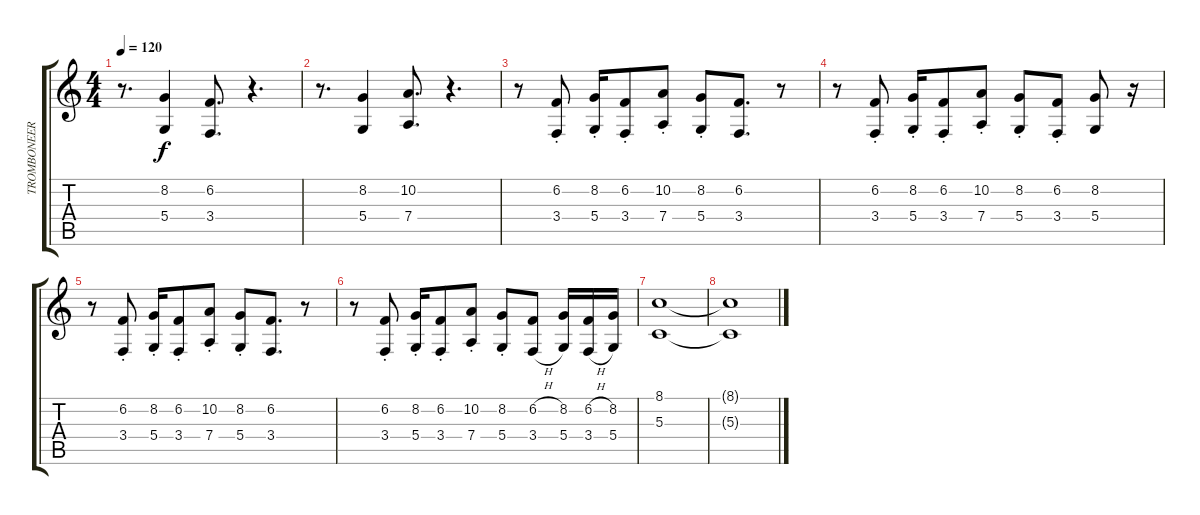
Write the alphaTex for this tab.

\track ("TROMBONEER" "TROMBONEER") {instrument trombone}
\staff {score tabs}
\tuning (E4 B3 G3 D3 A2 E2) {hide}
\ts (4 4)
\tempo 120
\clef g2
\ks c
r.8{d dy f} (8.2 5.4).4 (6.2 3.4).8{d} r.4{d} |
r.8{d} (8.2 5.4).4 (10.2 7.4).8{d} r.4{d} |
r.8 (6.2{st} 3.4{st}).8 (8.2{st} 5.4{st}).16 (6.2{st} 3.4{st}).8 (10.2{st} 7.4{st}).8 (8.2{st} 5.4{st}).8 (6.2 3.4).8{d} r.8 |
r.8 (6.2{st} 3.4{st}).8 (8.2{st} 5.4{st}).16 (6.2{st} 3.4{st}).8 (10.2{st} 7.4{st}).8 (8.2{st} 5.4{st}).8 (6.2{st} 3.4{st}).8 (8.2 5.4).8 r.16 |
r.8 (6.2{st} 3.4{st}).8 (8.2{st} 5.4{st}).16 (6.2{st} 3.4{st}).8 (10.2{st} 7.4{st}).8 (8.2{st} 5.4{st}).8 (6.2 3.4).8{d} r.8 |
r.8 (6.2{st} 3.4{st}).8 (8.2{st} 5.4{st}).16 (6.2{st} 3.4{st}).8 (10.2{st} 7.4{st}).8 (8.2{st} 5.4{st}).8 (6.2{h} 3.4{h}).8 (8.2 5.4).16 (6.2{h} 3.4{h}).16 (8.2 5.4).16 |
(8.1 5.3).1 |
(8.1{t} 5.3{t}).1
